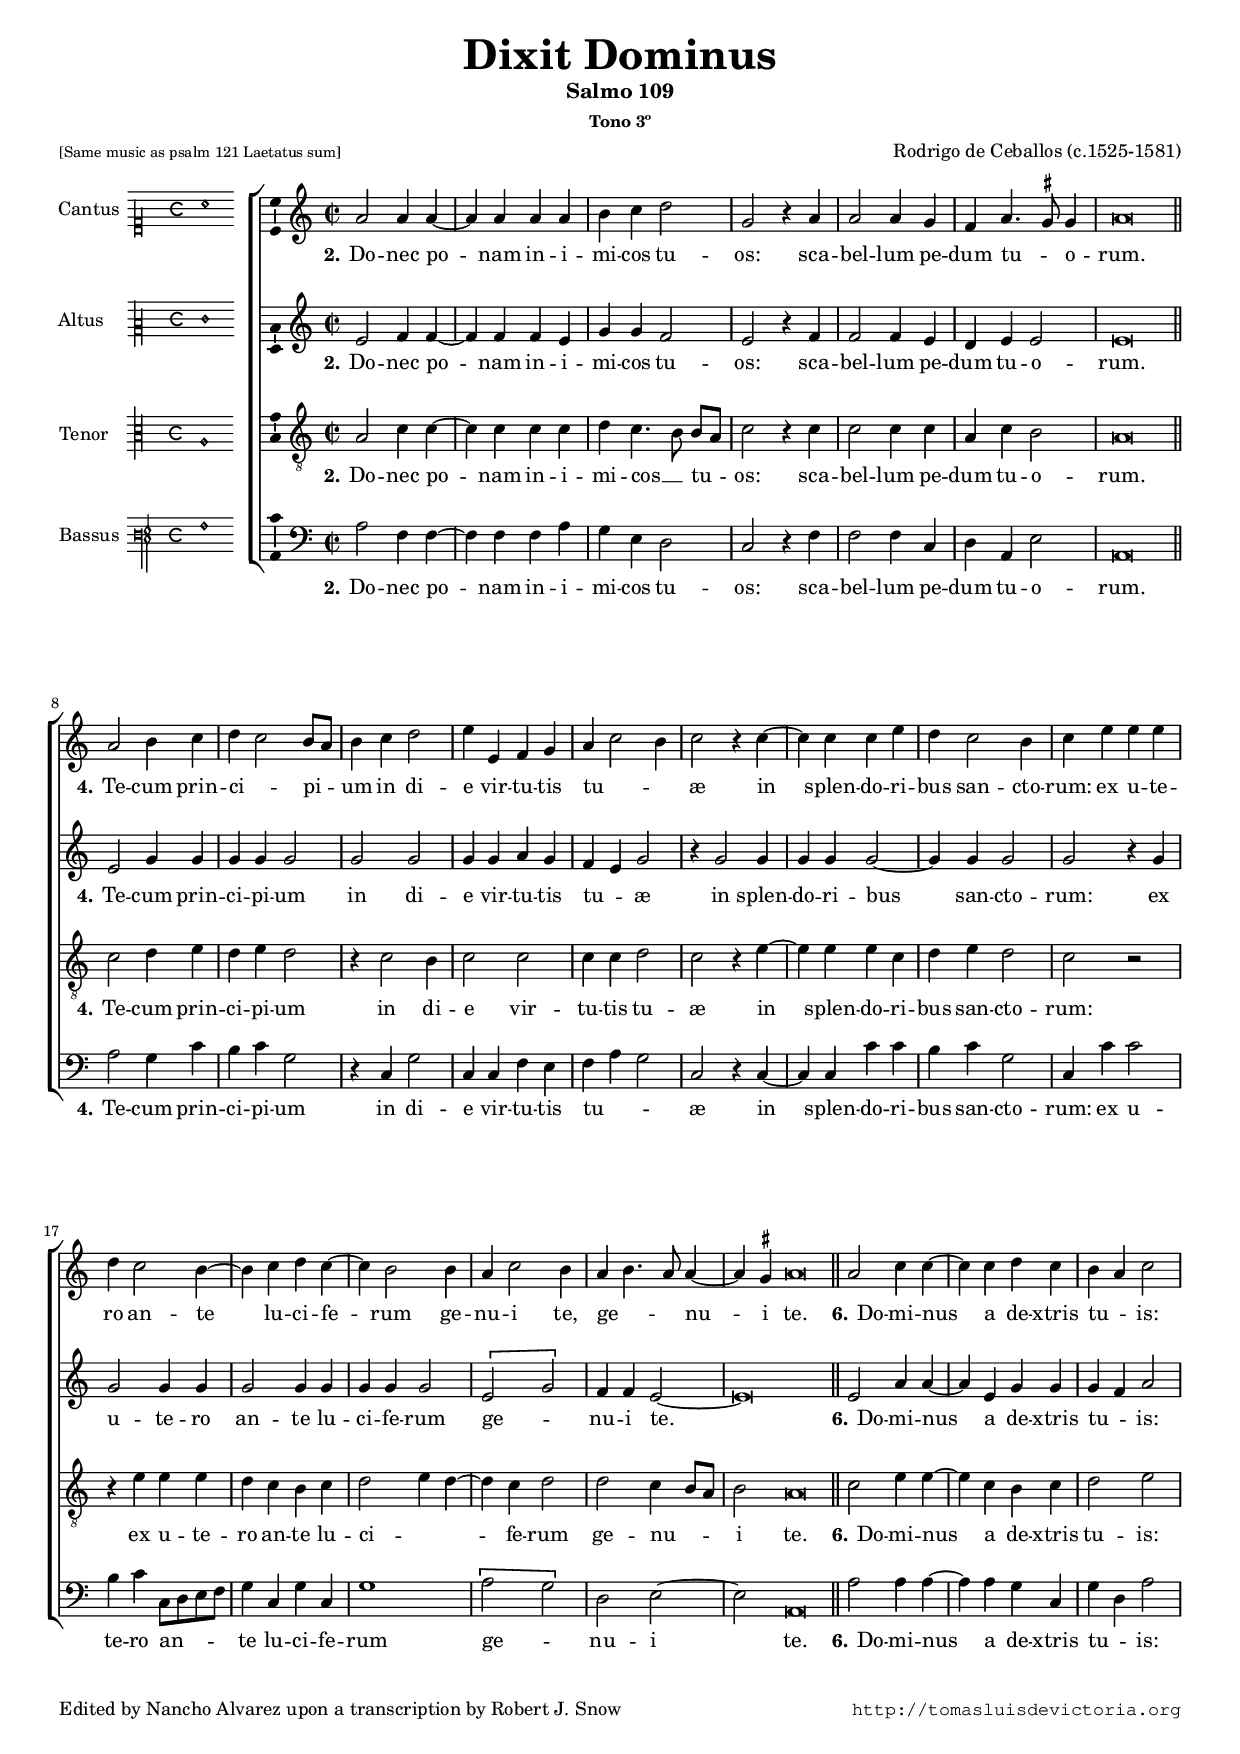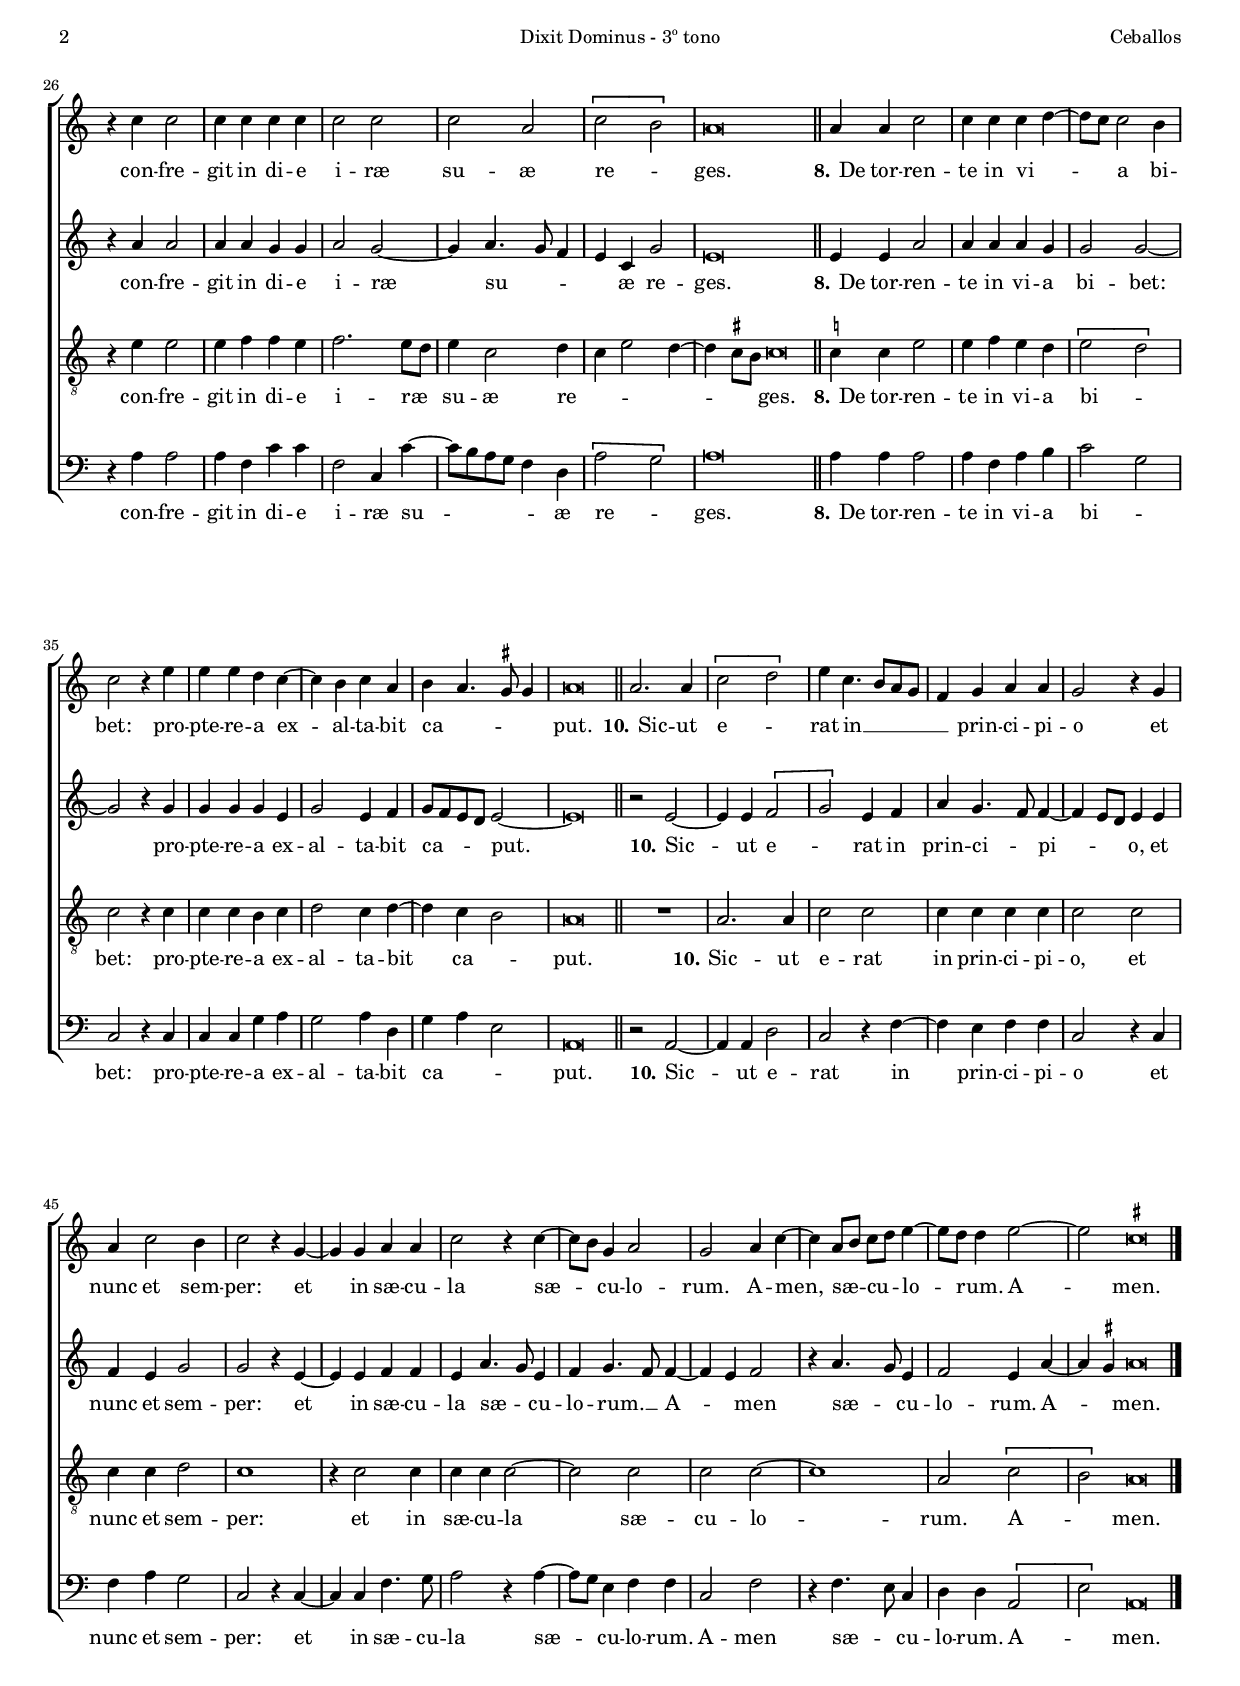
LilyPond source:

\version "2.22.0"

#(set-default-paper-size "a4")
#(set-global-staff-size 16.2)
#(ly:set-option 'point-and-click #f)
%mobile -s15.5 -i2.8

italicas=\override LyricText.font-shape = #'italic
rectas=\override LyricText.font-shape = #'upright
ss=\once \set suggestAccidentals = ##t
incipitwidth = 18
mtempo={\tempo 4 = 100}
mtempob={\tempo 4 = 50}
mt=#(define-music-function (offset) (number?) ; move lyric text
      #{ \once \override LyricText.X-offset = -$offset #})

htitle="Dixit Dominus - 3º tono"
hcomposer="Ceballos"

\header {
	title=\markup{\fontsize #3 "Dixit Dominus"}
	subtitle="Salmo 109"
	subsubtitle=\markup{"Tono 3º" \vspace #1 }
	composer="Rodrigo de Ceballos (c.1525-1581)"
        pdfauthor=\composer
	%opus="(-)"
%	poet=\markup{} % 4 manuscritos, 3 en España y 1 en América
        poet=\markup{\smaller \smaller "[Same music as psalm 121 Laetatus sum]"} % algunos versos se repiten en "in convertendo"
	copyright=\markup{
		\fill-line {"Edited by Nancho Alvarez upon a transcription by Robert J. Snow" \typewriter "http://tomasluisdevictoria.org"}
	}
%	tagline=""
}

global={\key c \major \time 2/2
        \skip 1*7 \bar "||" \break
        \skip 1*15 \bar "||"
        %tablet \break
        \skip 1*9 \bar "||"
        %tablet \break
        \skip 1*8 \bar "||"
        %tablet \break
        \skip 1*14 \bar "|."
}


cantus=\relative c''{
	a2 a4 a ~
	a a a a
	b c d2
	g,2 r4 a
	a2 a4 g
	f a4. \ss gis8 gis4
	a\breve*1/2
	a2 b4 c
	d c2 b8 a
	b4 c d2
	e4 e, f g
	a c2 b4 
	c2 r4 c ~
	c4 c c e
	d c2 b4
	c e e e
	d4 c2 b4 ~
	b4 c d c ~
	c b2 b4
	a4 c2 b4
	a b4. a8 a4 ~
	a \ss gis \mtempob a\breve*1/4 \mtempo
	a2 c4 c ~
	c c d c
	b a c2
	r4 c c2
	c4 c c c
	c2 c
	c a
	\[c b\]
	a\breve*1/2
	a4 a c2
	c4 c c d ~
	d8 c c2 b4
	c2 r4 e
	e e d c ~
	c b c a
	b a4. \ss gis8 gis4
	a\breve*1/2
	a2. a4
	\[c2 d\]
	e4 c4. b8 a g
	f4 g a a
	g2 r4 g
	a c2 b4
	c2 r4 g ~
	g g a a
	c2 r4 c ~
	c8 b g4 a2
	g a4 c ~
	c4 a8 b c d e4 ~
	e8 d d4 e2 ~
	e \mtempob \ss cis \breve*1/4
}

altus=\relative c'{
	e2 f4 f ~
	f f f e
	g g f2
	e2 r4 f
	f2 f4 e
	d e e2
	e\breve*1/2
	e2 g4 g
	g g g2
	g2 g
	g4 g a g
	f e g2
	r4 g2 g4
	g4 g g2 ~
	g4 g g2
	g r4 g
	g2 g4 g
	g2 g4 g
	g g g2
	\[e g\]
	f4 f e2 ~
	e\breve*1/2
	e2 a4 a ~
	a e g g
	g f a2
	r4 a a2
	a4 a g g
	a2 g ~
	g4 a4. g8 f4
	e c g'2
	e\breve*1/2
	e4 e a2
	a4 a a g
	g2 g ~
	g r4 g
	g g g e
	g2 e4 f 
	g8 f e d e2 ~
	e\breve*1/2
	r2 e ~
	e4 e \[f2
	g\] e4 f
	a4 g4. f8 f4 ~
	f4 e8 d e4 e
	f4 e g2
	g r4 e ~
	e e f f
	e a4. g8 e4
	f g4. f8 f4 ~
	f e f2
	r4 a4. g8 e4
	f2 e4 a ~
	a \ss gis a\breve*1/4
}

tenor=\relative c'{
	a2 c4 c ~
	c c c c
	d c4. b8 b[ a]
	c2 r4 c
	c2 c4 c
	a c b2
	a\breve*1/2
	c2 d4 e
	d e d2
	r4 c2 b4
	c2 c
	c4 c d2
	c r4 e ~
	e4 e e c
	d e d2
	c r
	r4 e e e
	d c b c
	d2 e4 d ~
	d c d2
	d c4 b8 a
	b2 a\breve*1/4
	c2 e4 e ~
	e c b c
	d2 e
	r4 e e2
	e4 f f e
	f2. e8d
	e4 c2 d4
	c e2 d4 ~
	d4 \ss cis8 b \mtempob cis\breve*1/4 \mtempo
	\ss c!4 c e2
	e4 f e d
	\[e2 d\]
	c2 r4 c
	c c b c
	d2 c4 d ~
	d c b2
	a\breve*1/2
	R1
	a2. a4
	c2 c
	c4 c c c
	c2 c
	c4 c d2
	c1
	r4 c2 c4
	c4 c c2 ~
	c c
	c c ~
	c1
	a2 \[c
	b\] a\breve*1/4
}

bassus=\relative c'{
	a2 f4 f ~
	f f f a
	g e d2
	c2 r4 f
	f2 f4 c
	d a e'2
	a,\breve*1/2
	a'2 g4 c
	b c g2
	r4 c, g'2
	c,4 c f e
	f a g2
	c,2 r4 c ~
	c c c' c
	b c g2
	c,4 c' c2
	b4 c c,8 d e f
	g4 c, g' c, 
	g'1
	\[a2 g\]
	d e ~
	e a,\breve*1/4
	a'2 a4 a ~
	a a g c,
	g' d a'2
	r4 a a2
	a4 f c' c
	f,2 c4 c' ~
	c8 b a g f4 d
	\[a'2 g\]
	a\breve*1/2
	a4 a a2
	a4 f a b
	c2 g
	c,2 r4 c
	c c g' a
	g2 a4 d,
	g a e2
	a,\breve*1/2
	r2 a ~
	a4 a d2
	c2 r4 f ~
	f e f f
	c2 r4 c f a g2
	c,2 r4 c ~
	c c f4. g8
	a2 r4 a ~
	a8 g e4 f f 
	c2 f
	r4 f4. e8 c4
	d d \[a2
	e'\] a,\breve*1/4
}

textocantus=\lyricmode{
\set stanza = "2."
Do -- nec po -- nam in -- i -- mi -- cos tu -- os:
sca -- bel -- lum pe -- dum tu -- _ o -- rum.
\set stanza = "4."
Te -- cum prin -- ci -- _ pi -- _ um in di -- e vir -- tu -- tis tu -- _ _ æ
in splen -- do -- ri -- bus san -- cto -- rum:
ex u -- te -- ro an -- te lu -- ci -- fe -- rum ge -- nu -- i te,
ge -- _ _ nu -- i te.
\set stanza = "6."
\mt #-1 Do -- mi -- nus a de -- xtris tu -- _ is:
con -- fre -- git in di -- e i -- ræ su -- æ re -- _ ges.
\set stanza = "8."
\mt #-1 De tor -- ren -- te in vi -- _ _ a bi -- bet:
pro -- pte -- re -- a ex -- al -- ta -- bit ca -- _ _ _ put.
\set stanza = "10."
\mt #-1 Sic -- ut e -- _ rat in __ _ _ _ _ prin -- ci -- pi -- o
et nunc et sem -- per:
et in sæ -- cu -- la sæ -- _ cu -- lo -- rum.
A -- men,
sæ -- _ cu -- _ lo -- _ rum.
A -- men.
}

textoaltus=\lyricmode{
\set stanza = "2."
Do -- nec po -- nam in -- i -- mi -- cos tu -- os:
sca -- bel -- lum pe -- dum tu -- o -- rum.
\set stanza = "4."
Te -- cum prin -- ci -- pi -- um in di -- e vir -- tu -- tis tu -- _ æ
in splen -- do -- ri -- bus san -- cto -- rum:
ex u -- te -- ro an -- te lu -- ci -- fe -- rum ge -- _ nu -- i te.
\set stanza = "6."
\mt #-1 Do -- mi -- nus a de -- xtris tu -- _ is:
con -- fre -- git in di -- e i -- ræ su -- _ _ _ æ re -- ges.
\set stanza = "8."
\mt #-1 De tor -- ren -- te in vi -- a bi -- \mt #.7 bet:
pro -- pte -- re -- a ex -- al -- ta -- bit ca -- _ _ _ put.
\set stanza = "10."
Sic -- ut e -- _ rat in prin -- ci -- _ pi -- _ _ o,
et nunc et sem -- per:
et in sæ -- cu -- la sæ -- _ cu -- lo -- \mt #.7 rum. __ _ A -- _ men
sæ -- _ cu -- lo -- rum. A -- _ men.
}

textotenor=\lyricmode{
\set stanza = "2."
Do -- nec po -- nam in -- i -- mi -- cos __ _ tu -- _ os:
sca -- bel -- lum pe -- dum tu -- o -- rum.
\set stanza = "4."
Te -- cum prin -- ci -- pi -- um in di -- e vir -- tu -- tis tu -- æ
in splen -- do -- ri -- bus san -- cto -- rum:
ex u -- te -- ro an -- te lu -- ci -- _ _ fe -- rum ge -- nu -- _ _ i te.
\set stanza = "6."
\mt #-1 Do -- mi -- nus a de -- xtris tu -- is:
con -- fre -- git in di -- e i -- ræ _ su -- æ re -- _ _ _ _ _ ges.
\set stanza = "8."
\mt #-1 De tor -- ren -- te in vi -- a bi -- _ bet:
pro -- pte -- re -- a ex -- al -- ta -- bit \mt #.5 ca -- _ put.
\set stanza = "10."
Sic -- ut e -- rat in prin -- ci -- pi -- o,
et nunc et sem -- per:
et in sæ -- cu -- la sæ -- cu -- lo -- rum.
A -- _ men.
}

textobassus=\lyricmode{
\set stanza = "2."
Do -- nec po -- nam in -- i -- mi -- cos tu -- os:
sca -- bel -- lum pe -- dum tu -- o -- rum.
\set stanza = "4."
Te -- cum prin -- ci -- pi -- um in di -- e vir -- tu -- tis tu -- _ _ æ
in splen -- do -- ri -- bus san -- cto -- rum:
ex u -- te -- ro an -- _ _ _ te lu -- ci -- fe -- rum ge -- _ nu -- i te.
\set stanza = "6."
\mt #-1 Do -- mi -- nus a de -- xtris tu -- _ is:
con -- fre -- git in di -- e i -- ræ su -- _ _ _ _ æ re -- _ ges.
\set stanza = "8."
\mt #-1 De tor -- ren -- te in vi -- a bi -- _ bet:
pro -- pte -- re -- a ex -- al -- ta -- bit ca -- _ _ put.
\set stanza = "10."
Sic -- ut e -- rat in prin -- ci -- pi -- o et nunc et sem -- per:
et in sæ -- cu -- la sæ -- _ cu -- lo -- rum.
A -- men
sæ -- _ cu -- lo -- rum. A -- _ men.
}


incipitcantus=\markup{
	\score{
		{ 
		\set Staff.instrumentName="Cantus "
		\override NoteHead.style = #'neomensural
		\override Staff.TimeSignature.style = #'neomensural
		\cadenzaOn 
		\clef "petrucci-c1"
		\key c \major
		\time 4/4
                a'1
		} 

	\layout { line-width=\incipitwidth indent = 0 }
	}
}

incipitaltus=\markup{
	\score{
		{ 
		\set Staff.instrumentName="Altus    "
		\override NoteHead.style = #'neomensural 
		\override Staff.TimeSignature.style = #'neomensural
		\cadenzaOn 
		\clef "petrucci-c2"
		\key c \major
		\time 4/4
                e'1
		} 
	\layout { line-width=\incipitwidth indent = 0 }
	}
}


incipittenor=\markup{
	\score{
		{ 
		\set Staff.instrumentName="Tenor   "
		\override NoteHead.style = #'neomensural 
		\override Staff.TimeSignature.style = #'neomensural
		\cadenzaOn 
		\clef "petrucci-c3"
		\key c \major
		\time 4/4
                a1
		} 
	\layout { line-width=\incipitwidth indent=0 }
	}
}

incipitbassus=\markup{
	\score{
		{ 
		\set Staff.instrumentName="Bassus "
		\override NoteHead.style = #'neomensural
		\override Staff.TimeSignature.style = #'neomensural
		\cadenzaOn 
		\clef "petrucci-f3"
		\key c \major
		\time 4/4
                a1
		} 
	\layout { line-width=\incipitwidth indent = 0 }
	}
}

%\layout {
%       \context {\Voice
%               \remove Ligature_bracket_engraver
%               \consists Mensural_ligature_engraver
%       }
%       line-width=\incipitwidth
%       indent = 0
%}

\score {\transpose c' c'{
\new ChoirStaff<<

	\new Staff <<\global
	\new Voice="v1" {
		\set Staff.instrumentName=\incipitcantus
		\clef "treble"
		\cantus }
	\new Lyrics \lyricsto "v1" {\textocantus }
	>>

	\new Staff <<\global
	\new Voice="v2" {
		\set Staff.instrumentName=\incipitaltus
		\clef "treble"
		\altus }
	\new Lyrics \lyricsto "v2" {\textoaltus }
	>>
	
	\new Staff <<\global
	\new Voice="v3" {
		\set Staff.instrumentName=\incipittenor
		\clef "G_8"
		\tenor }
	\new Lyrics \lyricsto "v3" {\textotenor }
	>>

	\new Staff <<\global
	\new Voice="v4" {
		\set Staff.instrumentName=\incipitbassus
		\clef "bass"
		\bassus }
	\new Lyrics \lyricsto "v4" {\textobassus }
	>>
	
>>

	} % transpose

\layout{ 
	\context {\Lyrics 
		\override VerticalAxisGroup.staff-affinity = #UP
		\override VerticalAxisGroup.nonstaff-relatedstaff-spacing =
			#'((basic-distance . 0) (minimum-distance . 0) (padding . 1))
		\override LyricText.font-size = #1.2
		\override LyricHyphen.minimum-distance = #0.5
	}
	\context {\Score 
		tempoHideNote = ##t
		\override BarNumber.padding = #2 
	}
	\context {\Voice 
		%melismaBusyProperties = #'()
		%autoBeaming = ##f
	}
	\context {\Staff 
                %\RemoveEmptyStaves
                %\override VerticalAxisGroup.remove-first = ##t
		\override VerticalAxisGroup.staff-staff-spacing =
			#'((basic-distance . 11) (minimum-distance . 0) (padding . 1))
		\consists Ambitus_engraver 
		\override LigatureBracket.padding = #1
	}
}

%\midi { \mtempo }

}


\paper{
	evenHeaderMarkup=\markup  \fill-line { \fromproperty #'page:page-number-string \htitle \hcomposer }
	oddHeaderMarkup= \markup  \fill-line { \on-the-fly #not-first-page \hcomposer \on-the-fly #not-first-page \htitle \on-the-fly #not-first-page \fromproperty #'page:page-number-string }
	%system-count=7
	%page-count = 2
	ragged-last-bottom = ##f
	indent=3.4\cm
	system-system-spacing =
	#'((basic-distance . 20) (minimum-distance . 0) (padding . 5))
	top-system-spacing = % header
	#'((basic-distance . 9) (minimum-distance . 0) (padding . 0))
	last-bottom-spacing = % footer
	#'((basic-distance . 12) (minimum-distance . 0) (padding . 0))
	markup-system-spacing.padding = #1.5
}
